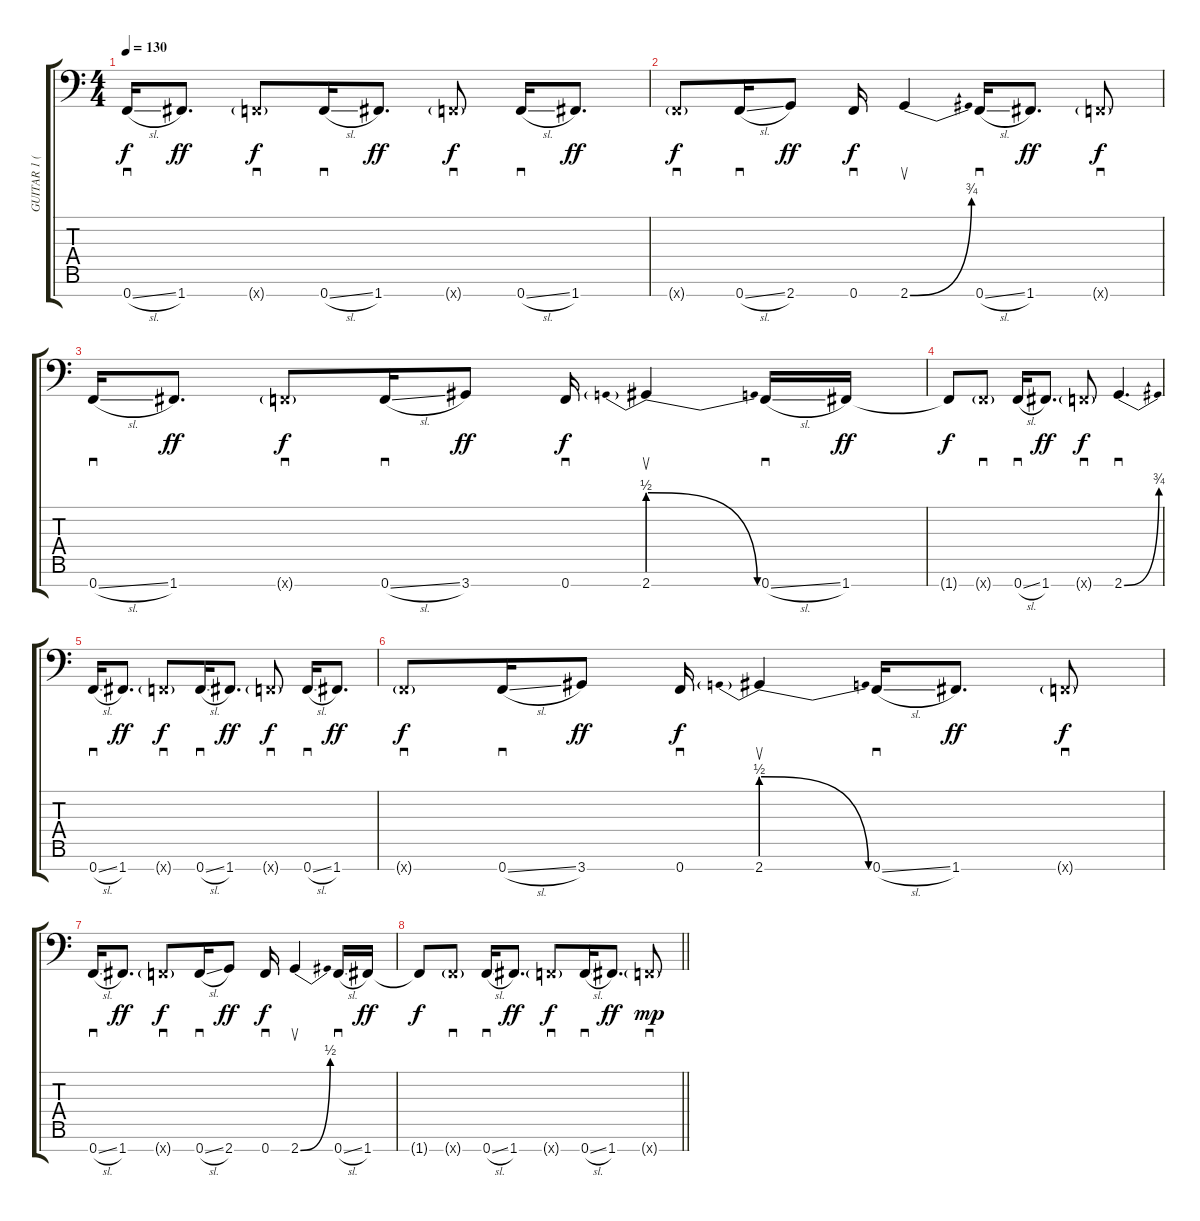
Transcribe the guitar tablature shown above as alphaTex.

\track ("GUITAR 1 (Fredrik Thordendal)" "GUITAR 1 (") {instrument overdrivenguitar}
\staff {score tabs}
\tuning (Bb3 F3 Db3 Ab2 Eb2 Bb1 F1) {hide}
\ts (4 4)
\tempo 130
\clef f4
\ks c
0.7{sl}.16{sd dy f} 1.7.8{d dy ff} 0.7{g x}.8{sd dy f} 0.7{sl}.16{sd} 1.7.8{d dy ff} 0.7{g x}.8{sd dy f} 0.7{sl}.16{sd} 1.7.8{d dy ff} |
0.7{g x}.8{sd dy f} 0.7{sl}.16{sd} 2.7.8{dy ff} 0.7.16{sd dy f} 2.7{be (bend 0 0 60 3)}.4{su} 0.7{sl}.16{sd} 1.7.8{d dy ff} 0.7{g x}.8{sd dy f} |
0.7{sl}.16{sd} 1.7.8{d dy ff} 0.7{g x}.8{sd dy f} 0.7{sl}.16{sd} 3.7.8{dy ff} 0.7.16{sd dy f} 2.7{be (prebendrelease 0 2 60 0)}.4{su} 0.7{sl}.16{sd} 1.7.16{dy ff} |
1.7{t}.8{dy f} 0.7{g x}.8{sd} 0.7{sl}.16{sd} 1.7.8{d dy ff} 0.7{g x}.8{sd dy f} 2.7{be (bend 0 0 60 3)}.4{d sd} |
0.7{sl}.16{sd} 1.7.8{d dy ff} 0.7{g x}.8{sd dy f} 0.7{sl}.16{sd} 1.7.8{d dy ff} 0.7{g x}.8{sd dy f} 0.7{sl}.16{sd} 1.7.8{d dy ff} |
0.7{g x}.8{sd dy f} 0.7{sl}.16{sd} 3.7.8{dy ff} 0.7.16{sd dy f} 2.7{be (prebendrelease 0 2 60 0)}.4{su} 0.7{sl}.16{sd} 1.7.8{d dy ff} 0.7{g x}.8{sd dy f} |
0.7{sl}.16{sd} 1.7.8{d dy ff} 0.7{g x}.8{sd dy f} 0.7{sl}.16{sd} 2.7.8{dy ff} 0.7.16{sd dy f} 2.7{be (bend 0 0 60 2)}.4{su} 0.7{sl}.16{sd} 1.7.16{dy ff} |
\barLineRight lightlight
1.7{t}.8{dy f} 0.7{g x}.8{sd} 0.7{sl}.16{sd} 1.7.8{d dy ff} 0.7{g x}.8{sd dy f} 0.7{sl}.16{sd} 1.7.8{d dy ff} 0.7{g x}.8{sd dy mp}
